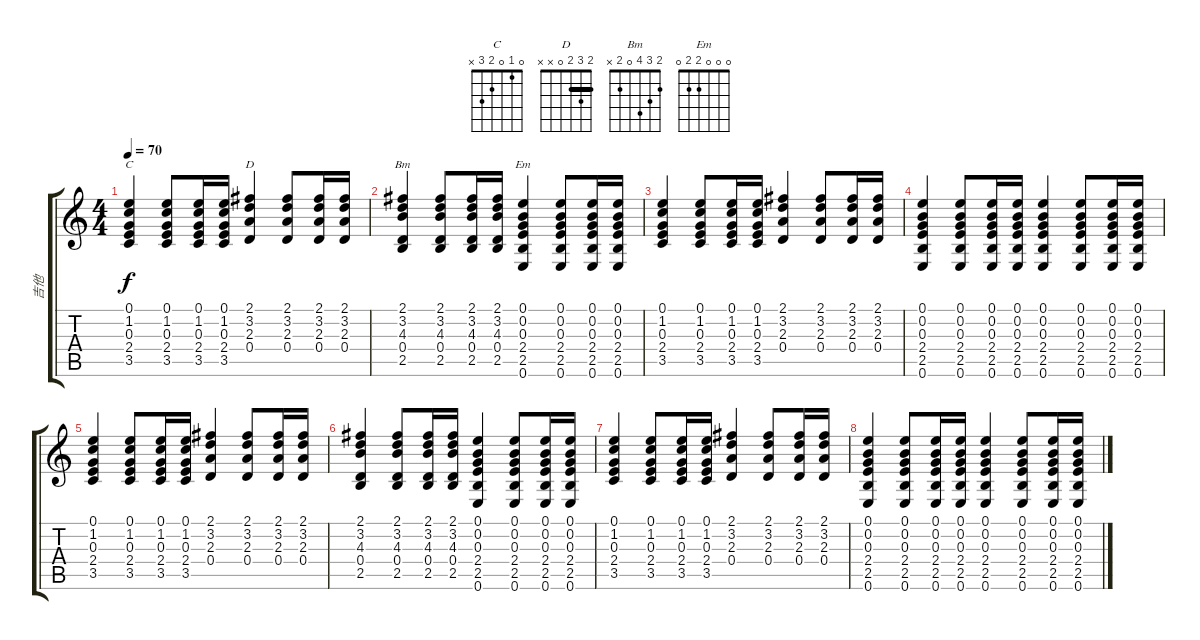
\track ("吉他" "吉他") {instrument electricguitarjazz}
\staff {score tabs}
\tuning (E4 B3 G3 D3 A2 E2) {hide}
\chord ("C" 0 1 0 2 3 x)
\chord ("D" 2 3 2 0 x x) {barre 2}
\chord ("Bm" 2 3 4 0 2 x)
\chord ("Em" 0 0 0 2 2 0)
\ts (4 4)
\tempo 70
\clef g2
\ks c
(0.1 1.2 0.3 2.4 3.5).4{ch "C" dy f} (0.1 1.2 0.3 2.4 3.5).8 (0.1 1.2 0.3 2.4 3.5).16 (0.1 1.2 0.3 2.4 3.5).16 (2.1 3.2 2.3 0.4).4{ch "D"} (2.1 3.2 2.3 0.4).8 (2.1 3.2 2.3 0.4).16 (2.1 3.2 2.3 0.4).16 |
(2.1 3.2 4.3 0.4 2.5).4{ch "Bm"} (2.1 3.2 4.3 0.4 2.5).8 (2.1 3.2 4.3 0.4 2.5).16 (2.1 3.2 4.3 0.4 2.5).16 (0.1 0.2 0.3 2.4 2.5 0.6).4{ch "Em"} (0.1 0.2 0.3 2.4 2.5 0.6).8 (0.1 0.2 0.3 2.4 2.5 0.6).16 (0.1 0.2 0.3 2.4 2.5 0.6).16 |
(0.1 1.2 0.3 2.4 3.5).4 (0.1 1.2 0.3 2.4 3.5).8 (0.1 1.2 0.3 2.4 3.5).16 (0.1 1.2 0.3 2.4 3.5).16 (2.1 3.2 2.3 0.4).4 (2.1 3.2 2.3 0.4).8 (2.1 3.2 2.3 0.4).16 (2.1 3.2 2.3 0.4).16 |
(0.1 0.2 0.3 2.4 2.5 0.6).4 (0.1 0.2 0.3 2.4 2.5 0.6).8 (0.1 0.2 0.3 2.4 2.5 0.6).16 (0.1 0.2 0.3 2.4 2.5 0.6).16 (0.1 0.2 0.3 2.4 2.5 0.6).4 (0.1 0.2 0.3 2.4 2.5 0.6).8 (0.1 0.2 0.3 2.4 2.5 0.6).16 (0.1 0.2 0.3 2.4 2.5 0.6).16 |
(0.1 1.2 0.3 2.4 3.5).4 (0.1 1.2 0.3 2.4 3.5).8 (0.1 1.2 0.3 2.4 3.5).16 (0.1 1.2 0.3 2.4 3.5).16 (2.1 3.2 2.3 0.4).4 (2.1 3.2 2.3 0.4).8 (2.1 3.2 2.3 0.4).16 (2.1 3.2 2.3 0.4).16 |
(2.1 3.2 4.3 0.4 2.5).4 (2.1 3.2 4.3 0.4 2.5).8 (2.1 3.2 4.3 0.4 2.5).16 (2.1 3.2 4.3 0.4 2.5).16 (0.1 0.2 0.3 2.4 2.5 0.6).4 (0.1 0.2 0.3 2.4 2.5 0.6).8 (0.1 0.2 0.3 2.4 2.5 0.6).16 (0.1 0.2 0.3 2.4 2.5 0.6).16 |
(0.1 1.2 0.3 2.4 3.5).4 (0.1 1.2 0.3 2.4 3.5).8 (0.1 1.2 0.3 2.4 3.5).16 (0.1 1.2 0.3 2.4 3.5).16 (2.1 3.2 2.3 0.4).4 (2.1 3.2 2.3 0.4).8 (2.1 3.2 2.3 0.4).16 (2.1 3.2 2.3 0.4).16 |
(0.1 0.2 0.3 2.4 2.5 0.6).4 (0.1 0.2 0.3 2.4 2.5 0.6).8 (0.1 0.2 0.3 2.4 2.5 0.6).16 (0.1 0.2 0.3 2.4 2.5 0.6).16 (0.1 0.2 0.3 2.4 2.5 0.6).4 (0.1 0.2 0.3 2.4 2.5 0.6).8 (0.1 0.2 0.3 2.4 2.5 0.6).16 (0.1 0.2 0.3 2.4 2.5 0.6).16
